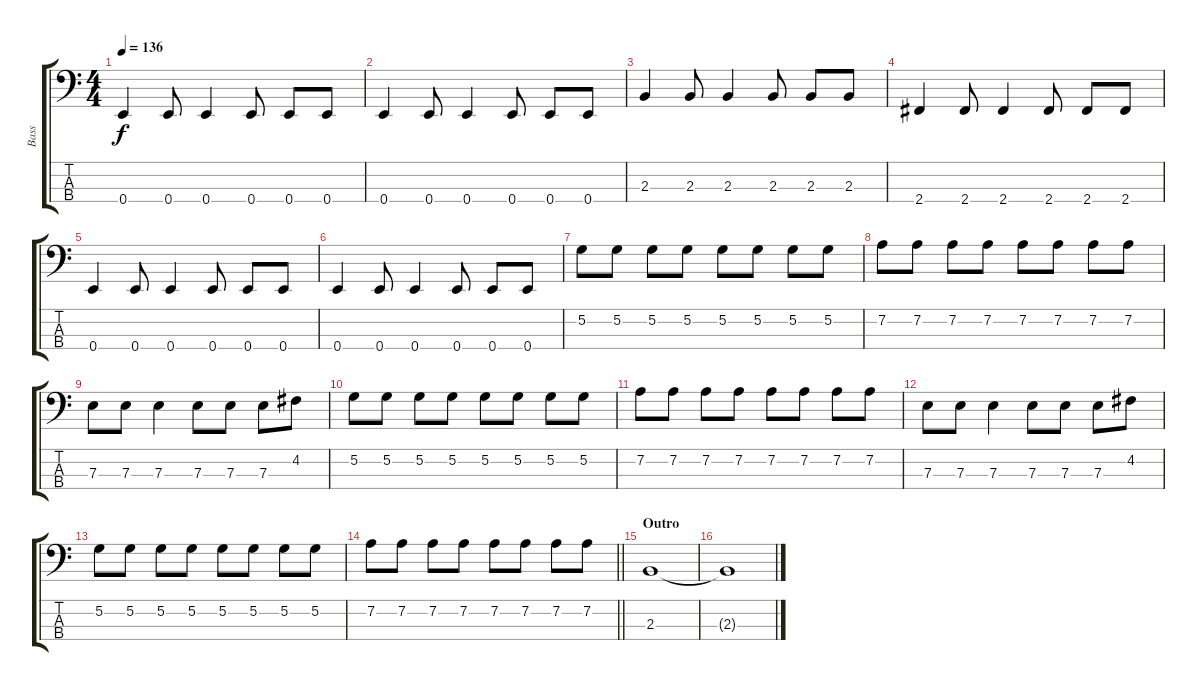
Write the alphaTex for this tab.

\track ("Bass" "Bass") {instrument electricbassfinger}
\staff {score tabs}
\tuning (G2 D2 A1 E1) {hide}
\ts (4 4)
\tempo 136
\clef f4
\ks c
0.4.4{dy f} 0.4.8 0.4.4 0.4.8 0.4.8 0.4.8 |
0.4.4 0.4.8 0.4.4 0.4.8 0.4.8 0.4.8 |
2.3.4 2.3.8 2.3.4 2.3.8 2.3.8 2.3.8 |
2.4.4 2.4.8 2.4.4 2.4.8 2.4.8 2.4.8 |
0.4.4 0.4.8 0.4.4 0.4.8 0.4.8 0.4.8 |
0.4.4 0.4.8 0.4.4 0.4.8 0.4.8 0.4.8 |
5.2.8 5.2.8 5.2.8 5.2.8 5.2.8 5.2.8 5.2.8 5.2.8 |
7.2.8 7.2.8 7.2.8 7.2.8 7.2.8 7.2.8 7.2.8 7.2.8 |
7.3.8 7.3.8 7.3.4 7.3.8 7.3.8 7.3.8 4.2.8 |
5.2.8 5.2.8 5.2.8 5.2.8 5.2.8 5.2.8 5.2.8 5.2.8 |
7.2.8 7.2.8 7.2.8 7.2.8 7.2.8 7.2.8 7.2.8 7.2.8 |
7.3.8 7.3.8 7.3.4 7.3.8 7.3.8 7.3.8 4.2.8 |
5.2.8 5.2.8 5.2.8 5.2.8 5.2.8 5.2.8 5.2.8 5.2.8 |
\barLineRight lightlight
7.2.8 7.2.8 7.2.8 7.2.8 7.2.8 7.2.8 7.2.8 7.2.8 |
\section ("" "Outro")
2.3.1 |
2.3{t}.1
